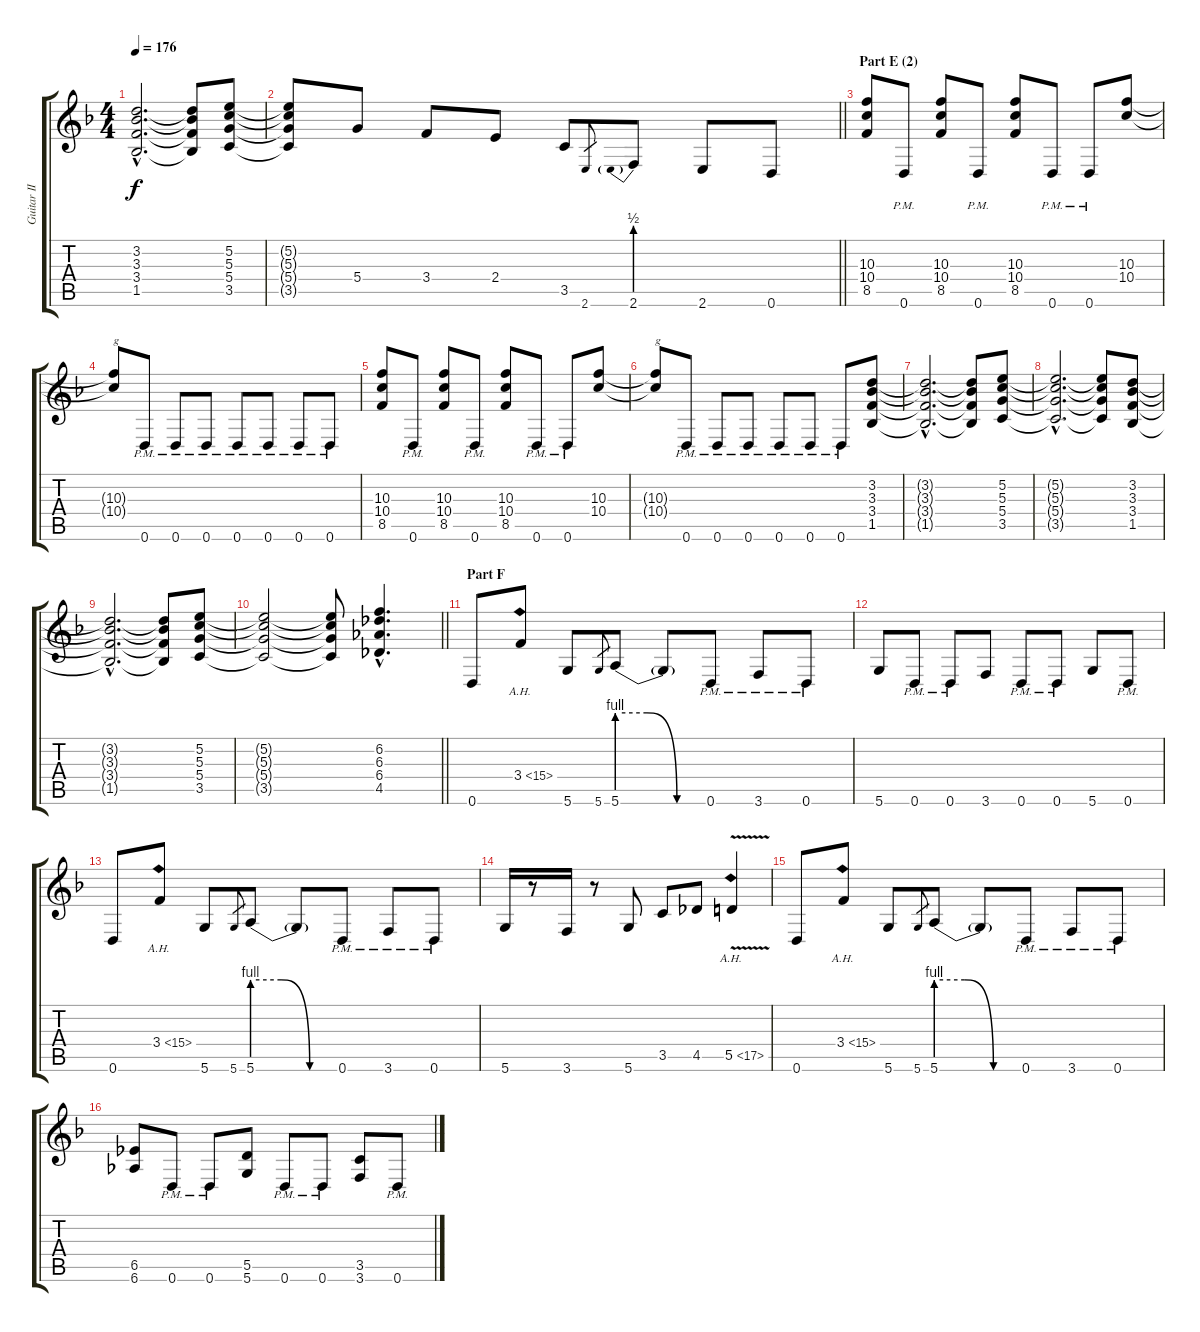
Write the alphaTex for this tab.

\track ("Guitar II (Daita)" "Guitar II ") {instrument distortionguitar}
\staff {score tabs}
\tuning (E4 B3 G3 D3 A2 D2) {hide}
\ts (4 4)
\tempo 176
\clef g2
\ks f
(3.2{hac t} 3.3{hac t} 3.4{hac t} 1.5{hac t}).2{d dy f} (3.2{t} 3.3{t} 3.4{t} 1.5{t}).8 (5.2 5.3 5.4 3.5).8 |
\barLineRight lightlight
(5.2{t} 5.3{t} 5.4{t} 3.5{t}).8 5.4.8 3.4.8 2.4.8 3.5.8 2.6.8{gr} 2.6{be (prebend 0 2 60 2)}.8 2.6.8 0.6.8 |
\section ("" "Part E (2)")
(10.3 10.4 8.5).8 0.6{pm}.8 (10.3 10.4 8.5).8 0.6{pm}.8 (10.3 10.4 8.5).8 0.6{pm}.8 0.6{pm}.8 (10.3 10.4).8 |
(10.3{t} 10.4{t}).8{txt "g"} 0.6{pm}.8 0.6{pm}.8 0.6{pm}.8 0.6{pm}.8 0.6{pm}.8 0.6{pm}.8 0.6{pm}.8 |
(10.3 10.4 8.5).8 0.6{pm}.8 (10.3 10.4 8.5).8 0.6{pm}.8 (10.3 10.4 8.5).8 0.6{pm}.8 0.6{pm}.8 (10.3 10.4).8 |
(10.3{t} 10.4{t}).8{txt "g"} 0.6{pm}.8 0.6{pm}.8 0.6{pm}.8 0.6{pm}.8 0.6{pm}.8 0.6{pm}.8 (3.2 3.3 3.4 1.5).8 |
(3.2{hac t} 3.3{hac t} 3.4{hac t} 1.5{hac t}).2{d} (3.2{t} 3.3{t} 3.4{t} 1.5{t}).8 (5.2 5.3 5.4 3.5).8 |
(5.2{hac t} 5.3{hac t} 5.4{hac t} 3.5{hac t}).2{d} (5.2{t} 5.3{t} 5.4{t} 3.5{t}).8 (3.2 3.3 3.4 1.5).8 |
(3.2{hac t} 3.3{hac t} 3.4{hac t} 1.5{hac t}).2{d} (3.2{t} 3.3{t} 3.4{t} 1.5{t}).8 (5.2 5.3 5.4 3.5).8 |
\barLineRight lightlight
(5.2{t} 5.3{t} 5.4{t} 3.5{t}).2 (5.2{t} 5.3{t} 5.4{t} 3.5{t}).8 (6.2{hac} 6.3{hac} 6.4{hac} 4.5{hac}).4{d} |
\section ("" "Part F")
0.6.8 3.4{ah 12}.8 5.6.8 5.6.8{gr} 5.6{be (custom 0 4 20 4 40 0 60 0)}.8 5.6{t}.8 0.6{pm}.8 3.6{pm}.8 0.6{pm}.8 |
5.6.8 0.6{pm}.8 0.6{pm}.8 3.6.8 0.6{pm}.8 0.6{pm}.8 5.6.8 0.6{pm}.8 |
0.6.8 3.4{ah 12}.8 5.6.8 5.6.8{gr} 5.6{be (custom 0 4 20 4 40 0 60 0)}.8 5.6{t}.8 0.6{pm}.8 3.6{pm}.8 0.6{pm}.8 |
5.6.16 r.8 3.6.16 r.8 5.6.8 3.5.8 4.5.8 5.5{ah 12 v}.4 |
0.6.8 3.4{ah 12}.8 5.6.8 5.6.8{gr} 5.6{be (custom 0 4 20 4 40 0 60 0)}.8 5.6{t}.8 0.6{pm}.8 3.6{pm}.8 0.6{pm}.8 |
(6.5 6.6).8 0.6{pm}.8 0.6{pm}.8 (5.5 5.6).8 0.6{pm}.8 0.6{pm}.8 (3.5 3.6).8 0.6{pm}.8
